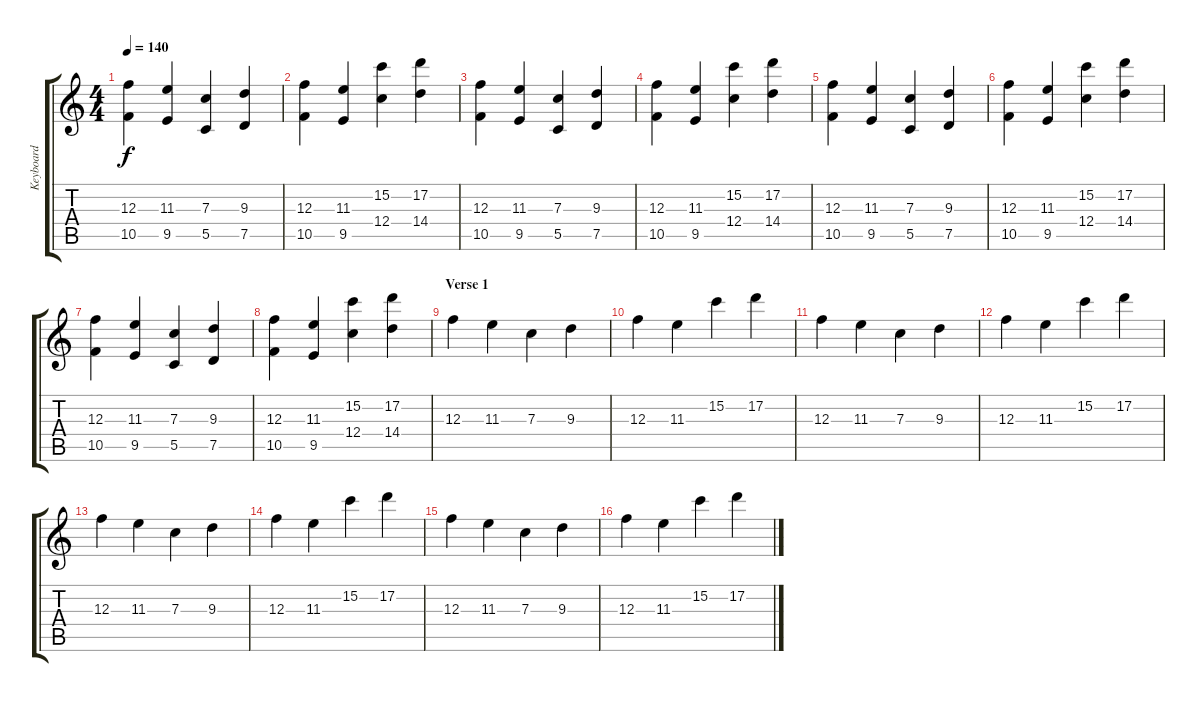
\track ("Keyboard" "Keyboard") {instrument synthbass2}
\staff {score tabs}
\tuning (D4 A3 F3 C3 G2 C2) {hide}
\ts (4 4)
\tempo 140
\clef g2
\ks c
(12.3 10.5).4{dy f} (11.3 9.5).4 (7.3 5.5).4 (9.3 7.5).4 |
(12.3 10.5).4 (11.3 9.5).4 (15.2 12.4).4 (17.2 14.4).4 |
(12.3 10.5).4 (11.3 9.5).4 (7.3 5.5).4 (9.3 7.5).4 |
(12.3 10.5).4 (11.3 9.5).4 (15.2 12.4).4 (17.2 14.4).4 |
(12.3 10.5).4 (11.3 9.5).4 (7.3 5.5).4 (9.3 7.5).4 |
(12.3 10.5).4 (11.3 9.5).4 (15.2 12.4).4 (17.2 14.4).4 |
(12.3 10.5).4 (11.3 9.5).4 (7.3 5.5).4 (9.3 7.5).4 |
(12.3 10.5).4 (11.3 9.5).4 (15.2 12.4).4 (17.2 14.4).4 |
\section ("" "Verse 1")
12.3.4 11.3.4 7.3.4 9.3.4 |
12.3.4 11.3.4 15.2.4 17.2.4 |
12.3.4 11.3.4 7.3.4 9.3.4 |
12.3.4 11.3.4 15.2.4 17.2.4 |
12.3.4 11.3.4 7.3.4 9.3.4 |
12.3.4 11.3.4 15.2.4 17.2.4 |
12.3.4 11.3.4 7.3.4 9.3.4 |
12.3.4 11.3.4 15.2.4 17.2.4
